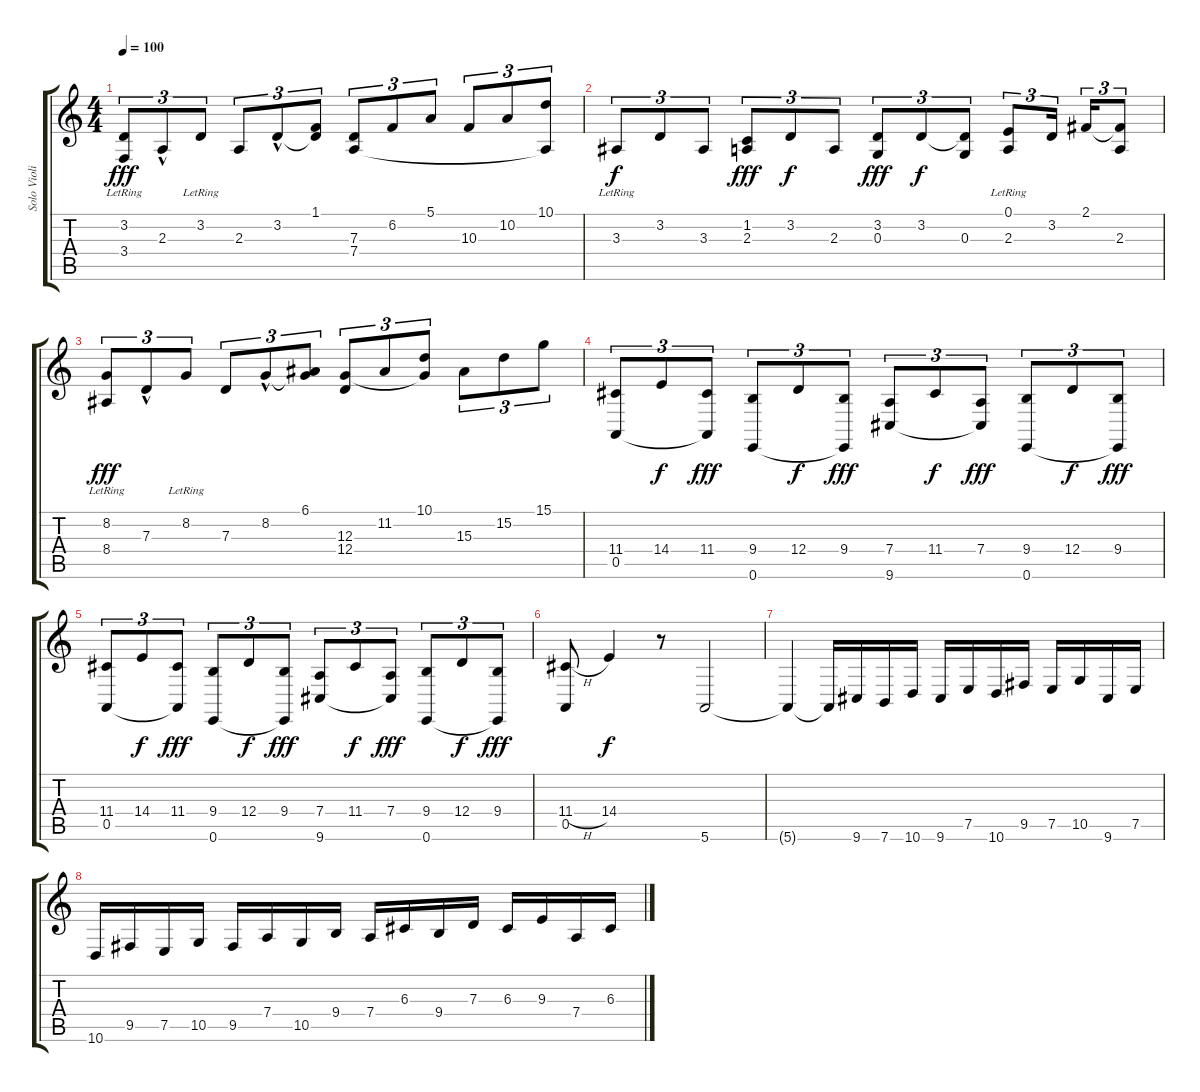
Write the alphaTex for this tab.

\track ("Solo Violin" "Solo Violi") {instrument violin}
\staff {score tabs}
\tuning (E4 B3 G3 D3 A2 E2) {hide}
\ts (4 4)
\tempo 100
\clef g2
\ks c
(3.2{lr} 3.4).8{tu (3 2) dy fff} 2.3{hac}.8{tu (3 2)} 3.2{lr}.8{tu (3 2)} 2.3.8{tu (3 2)} 3.2{hac}.8{tu (3 2)} (1.1 3.2{t}).8{tu (3 2)} (7.3 7.4).8{tu (3 2)} 6.2.8{tu (3 2)} 5.1.8{tu (3 2)} 10.3.8{tu (3 2)} 10.2.8{tu (3 2)} (10.1 7.4{t}).8{tu (3 2)} |
3.3{lr}.8{tu (3 2) dy f} 3.2.8{tu (3 2)} 3.3.8{tu (3 2)} (1.2 2.3).8{tu (3 2) dy fff} 3.2.8{tu (3 2) dy f} 2.3.8{tu (3 2)} (3.2 0.3).8{tu (3 2) dy fff} 3.2.8{tu (3 2) dy f} (3.2{t} 0.3).8{tu (3 2)} (0.1{lr} 2.3).8{tu (3 2)} 3.2.16{tu (3 2)} 2.1.16{tu (3 2)} (2.1{t} 2.3).8{tu (3 2)} |
(8.2{lr} 8.4).8{tu (3 2) dy fff} 7.3{hac}.8{tu (3 2)} 8.2{lr}.8{tu (3 2)} 7.3.8{tu (3 2)} 8.2{hac}.8{tu (3 2)} (6.1 8.2{t}).8{tu (3 2)} (12.3 12.4).8{tu (3 2)} 11.2.8{tu (3 2)} (10.1 12.3{t}).8{tu (3 2)} 15.3.8{tu (3 2)} 15.2.8{tu (3 2)} 15.1.8{tu (3 2)} |
(11.4 0.5).8{tu (3 2)} 14.4.8{tu (3 2) dy f} (11.4 0.5{t}).8{tu (3 2) dy fff} (9.4 0.6).8{tu (3 2)} 12.4.8{tu (3 2) dy f} (9.4 0.6{t}).8{tu (3 2) dy fff} (7.4 9.6).8{tu (3 2)} 11.4.8{tu (3 2) dy f} (7.4 9.6{t}).8{tu (3 2) dy fff} (9.4 0.6).8{tu (3 2)} 12.4.8{tu (3 2) dy f} (9.4 0.6{t}).8{tu (3 2) dy fff} |
(11.4 0.5).8{tu (3 2)} 14.4.8{tu (3 2) dy f} (11.4 0.5{t}).8{tu (3 2) dy fff} (9.4 0.6).8{tu (3 2)} 12.4.8{tu (3 2) dy f} (9.4 0.6{t}).8{tu (3 2) dy fff} (7.4 9.6).8{tu (3 2)} 11.4.8{tu (3 2) dy f} (7.4 9.6{t}).8{tu (3 2) dy fff} (9.4 0.6).8{tu (3 2)} 12.4.8{tu (3 2) dy f} (9.4 0.6{t}).8{tu (3 2) dy fff} |
(11.4{h} 0.5).8 14.4.4{dy f} r.8 5.6.2 |
5.6{t}.4 5.6{t}.16 9.6.16 7.6.16 10.6.16 9.6.16 7.5.16 10.6.16 9.5.16 7.5.16 10.5.16 9.6.16 7.5.16 |
10.6.16 9.5.16 7.5.16 10.5.16 9.5.16 7.4.16 10.5.16 9.4.16 7.4.16 6.3.16 9.4.16 7.3.16 6.3.16 9.3.16 7.4.16 6.3.16
